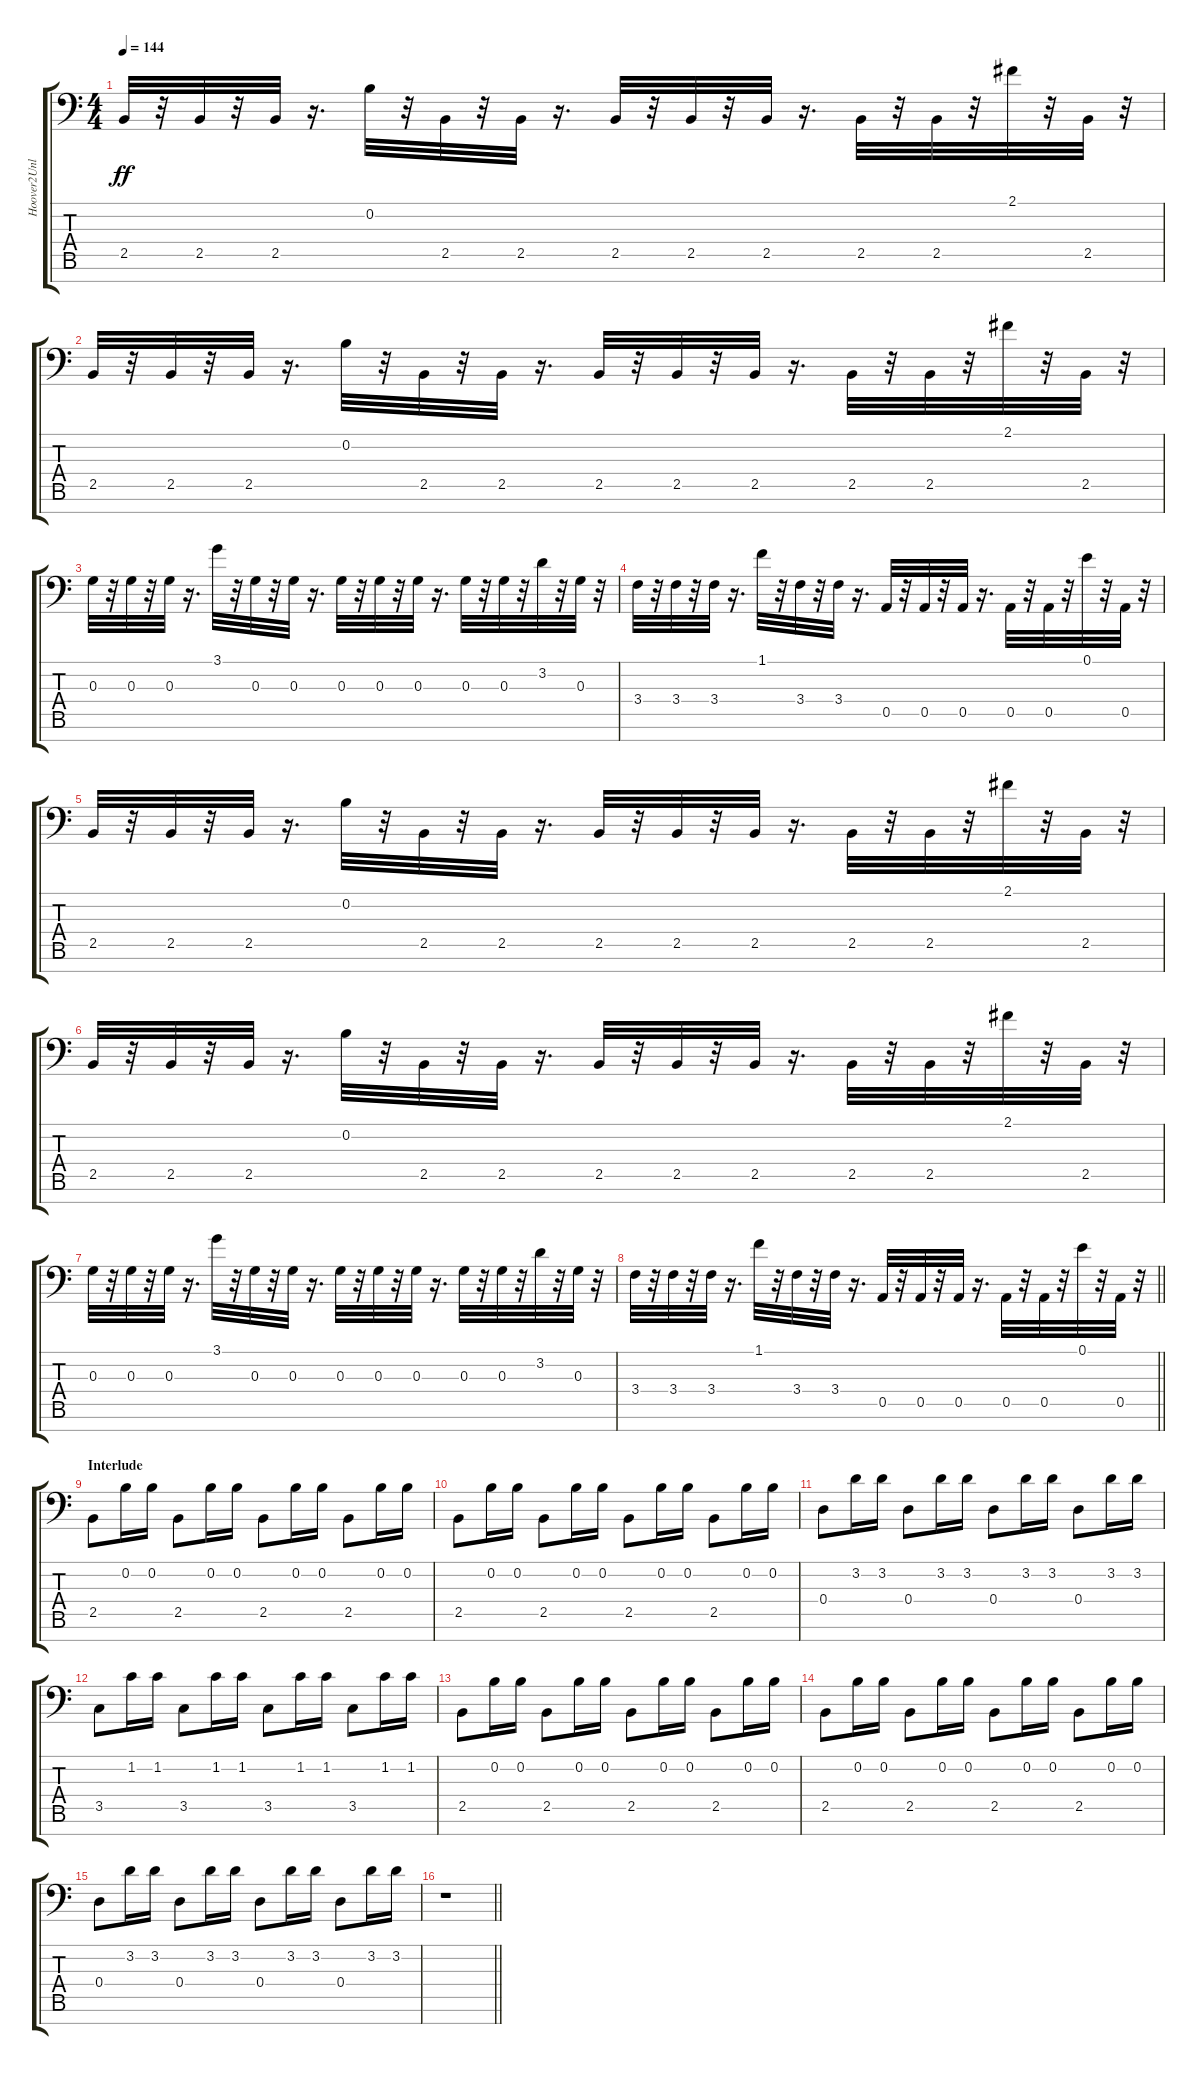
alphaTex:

\track ("Hoover2Unlim" "Hoover2Unl") {instrument pad4choir}
\staff {score tabs}
\tuning (E4 B3 G3 D3 A2 E2 C-1) {hide}
\ts (4 4)
\tempo 144
\clef f4
\ks c
2.5.32{dy ff} r.32 2.5.32 r.32 2.5.32 r.16{d} 0.2.32 r.32 2.5.32 r.32 2.5.32 r.16{d} 2.5.32 r.32 2.5.32 r.32 2.5.32 r.16{d} 2.5.32 r.32 2.5.32 r.32 2.1.32 r.32 2.5.32 r.32 |
2.5.32 r.32 2.5.32 r.32 2.5.32 r.16{d} 0.2.32 r.32 2.5.32 r.32 2.5.32 r.16{d} 2.5.32 r.32 2.5.32 r.32 2.5.32 r.16{d} 2.5.32 r.32 2.5.32 r.32 2.1.32 r.32 2.5.32 r.32 |
0.3.32 r.32 0.3.32 r.32 0.3.32 r.16{d} 3.1.32 r.32 0.3.32 r.32 0.3.32 r.16{d} 0.3.32 r.32 0.3.32 r.32 0.3.32 r.16{d} 0.3.32 r.32 0.3.32 r.32 3.2.32 r.32 0.3.32 r.32 |
3.4.32 r.32 3.4.32 r.32 3.4.32 r.16{d} 1.1.32 r.32 3.4.32 r.32 3.4.32 r.16{d} 0.5.32 r.32 0.5.32 r.32 0.5.32 r.16{d} 0.5.32 r.32 0.5.32 r.32 0.1.32 r.32 0.5.32 r.32 |
2.5.32 r.32 2.5.32 r.32 2.5.32 r.16{d} 0.2.32 r.32 2.5.32 r.32 2.5.32 r.16{d} 2.5.32 r.32 2.5.32 r.32 2.5.32 r.16{d} 2.5.32 r.32 2.5.32 r.32 2.1.32 r.32 2.5.32 r.32 |
2.5.32 r.32 2.5.32 r.32 2.5.32 r.16{d} 0.2.32 r.32 2.5.32 r.32 2.5.32 r.16{d} 2.5.32 r.32 2.5.32 r.32 2.5.32 r.16{d} 2.5.32 r.32 2.5.32 r.32 2.1.32 r.32 2.5.32 r.32 |
0.3.32 r.32 0.3.32 r.32 0.3.32 r.16{d} 3.1.32 r.32 0.3.32 r.32 0.3.32 r.16{d} 0.3.32 r.32 0.3.32 r.32 0.3.32 r.16{d} 0.3.32 r.32 0.3.32 r.32 3.2.32 r.32 0.3.32 r.32 |
\barLineRight lightlight
3.4.32 r.32 3.4.32 r.32 3.4.32 r.16{d} 1.1.32 r.32 3.4.32 r.32 3.4.32 r.16{d} 0.5.32 r.32 0.5.32 r.32 0.5.32 r.16{d} 0.5.32 r.32 0.5.32 r.32 0.1.32 r.32 0.5.32 r.32 |
\section ("" "Interlude")
2.5.8 0.2.16 0.2.16 2.5.8 0.2.16 0.2.16 2.5.8 0.2.16 0.2.16 2.5.8 0.2.16 0.2.16 |
2.5.8 0.2.16 0.2.16 2.5.8 0.2.16 0.2.16 2.5.8 0.2.16 0.2.16 2.5.8 0.2.16 0.2.16 |
0.4.8 3.2.16 3.2.16 0.4.8 3.2.16 3.2.16 0.4.8 3.2.16 3.2.16 0.4.8 3.2.16 3.2.16 |
3.5.8 1.2.16 1.2.16 3.5.8 1.2.16 1.2.16 3.5.8 1.2.16 1.2.16 3.5.8 1.2.16 1.2.16 |
2.5.8 0.2.16 0.2.16 2.5.8 0.2.16 0.2.16 2.5.8 0.2.16 0.2.16 2.5.8 0.2.16 0.2.16 |
2.5.8 0.2.16 0.2.16 2.5.8 0.2.16 0.2.16 2.5.8 0.2.16 0.2.16 2.5.8 0.2.16 0.2.16 |
0.4.8 3.2.16 3.2.16 0.4.8 3.2.16 3.2.16 0.4.8 3.2.16 3.2.16 0.4.8 3.2.16 3.2.16 |
\barLineRight lightlight
r.1
